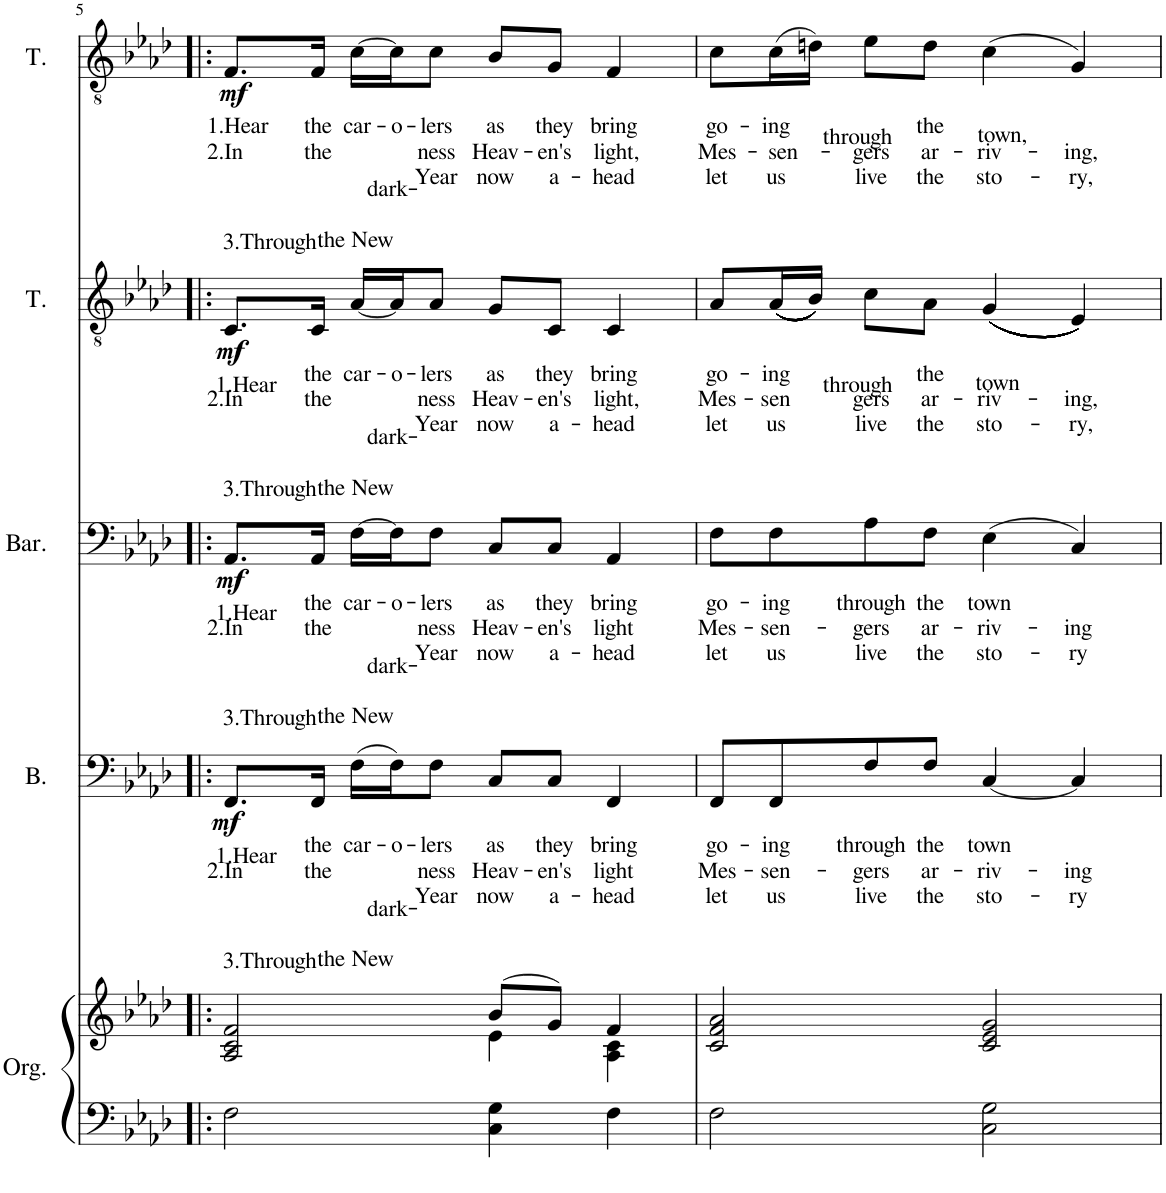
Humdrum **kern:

**kern	**kern	**kern	**text	**text	**text	**dynam	**kern	**text	**text	**text	**dynam	**kern	**text	**text	**text	**dynam	**kern	**text	**text	**text	**dynam
*part5	*part5	*part4	*part4	*part4	*part4	*part4	*part3	*part3	*part3	*part3	*part3	*part2	*part2	*part2	*part2	*part2	*part1	*part1	*part1	*part1	*part1
*staff6	*staff5	*staff4	*staff4	*staff4	*staff4	*staff4	*staff3	*staff3	*staff3	*staff3	*staff3	*staff2	*staff2	*staff2	*staff2	*staff2	*staff1	*staff1	*staff1	*staff1	*staff1
*I"Organ	*	*I"Bass	*	*	*	*	*I"Baritone	*	*	*	*	*I"Tenor II	*	*	*	*	*I"Tenor I	*	*	*	*
*I'Org.	*	*I'B.	*	*	*	*	*I'Bar.	*	*	*	*	*I'T.	*	*	*	*	*I'T.	*	*	*	*
!!LO:PB:g=z
*clefF4	*clefG2	*clefF4	*	*	*	*	*clefF4	*	*	*	*	*clefGv2	*	*	*	*	*clefGv2	*	*	*	*
*k[b-e-a-d-]	*k[b-e-a-d-]	*k[b-e-a-d-]	*	*	*	*	*k[b-e-a-d-]	*	*	*	*	*k[b-e-a-d-]	*	*	*	*	*k[b-e-a-d-]	*	*	*	*
*M4/4	*M4/4	*M4/4	*	*	*	*	*M4/4	*	*	*	*	*M4/4	*	*	*	*	*M4/4	*	*	*	*
=5!|:	=5!|:	=5!|:	=5!|:	=5!|:	=5!|:	=5!|:	=5!|:	=5!|:	=5!|:	=5!|:	=5!|:	=5!|:	=5!|:	=5!|:	=5!|:	=5!|:	=5!|:	=5!|:	=5!|:	=5!|:	=5!|:
*	*^	*	*	*	*	*	*	*	*	*	*	*	*	*	*	*	*	*	*	*	*
!	!	!	!	!LO:LY:b	!LO:LY:b	!LO:LY:b	!LO:DY:b	!	!LO:LY:b	!LO:LY:b	!LO:LY:b	!LO:DY:b	!	!LO:LY:b	!LO:LY:b	!LO:LY:b	!LO:DY:b	!	!LO:LY:b	!LO:LY:b	!LO:LY:b	!LO:DY:b
2F\	2A-/ 2c/ 2f/	2ryy	8.FF/L	1.Hear	2.In	3.Through	mf	8.AA-/L	1.Hear	2.In	3.Through	mf	8.C/L	1.Hear	2.In	3.Through	mf	8.F/L	1.Hear	2.In	3.Through	mf
!	!	!	!	!LO:LY:b	!LO:LY:b	!LO:LY:b	!	!	!LO:LY:b	!LO:LY:b	!LO:LY:b	!	!	!LO:LY:b	!LO:LY:b	!LO:LY:b	!	!	!LO:LY:b	!LO:LY:b	!LO:LY:b	!
.	.	.	16FF/Jk	the	the	the	.	16AA-/Jk	the	the	the	.	16C/Jk	the	the	the	.	16F/Jk	the	the	the	.
!	!	!	!	!LO:LY:b	!LO:LY:b	!LO:LY:b	!	!	!LO:LY:b	!LO:LY:b	!LO:LY:b	!	!	!LO:LY:b	!LO:LY:b	!LO:LY:b	!	!	!LO:LY:b	!LO:LY:b	!LO:LY:b	!
.	.	.	(16F\LL	car-	dark-	New	.	[16F\LL	car-	dark-	New	.	[16A-/LL	car-	dark-	New	.	[16c\LL	car-	dark-	New	.
!	!	!	!	!LO:LY:b	!	!	!	!	!LO:LY:b	!	!	!	!	!LO:LY:b	!	!	!	!	!LO:LY:b	!	!	!
.	.	.	16F\J)	-o-	.	.	.	16F\J]	-o-	.	.	.	16A-/J]	-o-	.	.	.	16c\J]	-o-	.	.	.
!	!	!	!	!LO:LY:b	!LO:LY:b	!LO:LY:b	!	!	!LO:LY:b	!LO:LY:b	!LO:LY:b	!	!	!LO:LY:b	!LO:LY:b	!LO:LY:b	!	!	!LO:LY:b	!LO:LY:b	!LO:LY:b	!
.	.	.	8F\J	-lers	ness	Year	.	8F\J	-lers	ness	Year	.	8A-/J	-lers	ness	Year	.	8c\J	-lers	ness	Year	.
!	!	!	!	!LO:LY:b	!LO:LY:b	!LO:LY:b	!	!	!LO:LY:b	!LO:LY:b	!LO:LY:b	!	!	!LO:LY:b	!LO:LY:b	!LO:LY:b	!	!	!LO:LY:b	!LO:LY:b	!LO:LY:b	!
4C\ 4G\	(8b-/L	4e-\	8C/L	as	Heav-	now	.	8C/L	as	Heav-	now	.	8G/L	as	Heav-	now	.	8B-/L	as	Heav-	now	.
!	!	!	!	!LO:LY:b	!LO:LY:b	!LO:LY:b	!	!	!LO:LY:b	!LO:LY:b	!LO:LY:b	!	!	!LO:LY:b	!LO:LY:b	!LO:LY:b	!	!	!LO:LY:b	!LO:LY:b	!LO:LY:b	!
.	8g/J)	.	8C/J	they	-en's	a-	.	8C/J	they	-en's	a-	.	8C/J	they	-en's	a-	.	8G/J	they	-en's	a-	.
!	!	!	!	!LO:LY:b	!LO:LY:b	!LO:LY:b	!	!	!LO:LY:b	!LO:LY:b	!LO:LY:b	!	!	!LO:LY:b	!LO:LY:b	!LO:LY:b	!	!	!LO:LY:b	!LO:LY:b	!LO:LY:b	!
4F\	4f/	4A-\ 4c\	4FF/	bring	light	-head	.	4AA-/	bring	light	-head	.	4C/	bring	light,	-head	.	4F/	bring	light,	-head	.
=6	=6	=6	=6	=6	=6	=6	=6	=6	=6	=6	=6	=6	=6	=6	=6	=6	=6	=6	=6	=6	=6	=6
!	!	!	!	!LO:LY:b	!LO:LY:b	!LO:LY:b	!	!	!LO:LY:b	!LO:LY:b	!LO:LY:b	!	!	!LO:LY:b	!LO:LY:b	!LO:LY:b	!	!	!LO:LY:b	!LO:LY:b	!LO:LY:b	!
*	*v	*v	*	*	*	*	*	*	*	*	*	*	*	*	*	*	*	*	*	*	*	*
2F\	2c/ 2f/ 2a-/	8FF/L	go-	Mes-	let	.	8F\L	go-	Mes-	let	.	8A-/L	go-	Mes-	let	.	8c\L	go-	Mes-	let	.
!	!	!	!LO:LY:b	!LO:LY:b	!LO:LY:b	!	!	!LO:LY:b	!LO:LY:b	!LO:LY:b	!	!	!LO:LY:b	!LO:LY:b	!LO:LY:b	!	!	!LO:LY:b	!LO:LY:b	!LO:LY:b	!
.	.	8FF/	-ing	-sen-	us	.	8F\	-ing	-sen-	us	.	(((((((((((((((16A-/L	-ing	-sen	us	.	(16c\L	-ing	-sen-	us	.
.	.	.	.	.	.	.	.	.	.	.	.	16B-/JJ)))))))))))))))	.	.	.	.	16dn\JJ)	.	.	.	.
!	!	!	!LO:LY:b	!LO:LY:b	!LO:LY:b	!	!	!LO:LY:b	!LO:LY:b	!LO:LY:b	!	!	!LO:LY:b	!LO:LY:b	!LO:LY:b	!	!	!LO:LY:b	!LO:LY:b	!LO:LY:b	!
.	.	8F/	through	-gers	live	.	8A-\	through	-gers	live	.	8c\L	through	gers	live	.	8e-\L	through	gers	live	.
!	!	!	!LO:LY:b	!LO:LY:b	!LO:LY:b	!	!	!LO:LY:b	!LO:LY:b	!LO:LY:b	!	!	!LO:LY:b	!LO:LY:b	!LO:LY:b	!	!	!LO:LY:b	!LO:LY:b	!LO:LY:b	!
.	.	8F/J	the	ar-	the	.	8F\J	the	ar-	the	.	8A-\J	the	ar-	the	.	8d\J	the	ar-	the	.
!	!	!	!LO:LY:b	!LO:LY:b	!LO:LY:b	!	!	!LO:LY:b	!LO:LY:b	!LO:LY:b	!	!	!LO:LY:b	!LO:LY:b	!LO:LY:b	!	!	!LO:LY:b	!LO:LY:b	!LO:LY:b	!
2C\ 2G\	2c/ 2e-/ 2g/	[4C/	town	-riv-	sto-	.	(4E-\	town	-riv-	sto-	.	(((((((((((((((4G/	town	-riv-	sto-	.	(4c\	town,	-riv-	sto-	.
!	!	!	!	!LO:LY:b	!LO:LY:b	!	!	!	!LO:LY:b	!LO:LY:b	!	!	!	!LO:LY:b	!LO:LY:b	!	!	!	!LO:LY:b	!LO:LY:b	!
.	.	4C/]	.	-ing	-ry	.	4C/)	.	-ing	-ry	.	4E-/)))))))))))))))	.	-ing,	-ry,	.	4G/)	.	-ing,	-ry,	.
=	=	=	=	=	=	=	=	=	=	=	=	=	=	=	=	=	=	=	=	=	=
*-	*-	*-	*-	*-	*-	*-	*-	*-	*-	*-	*-	*-	*-	*-	*-	*-	*-	*-	*-	*-	*-
